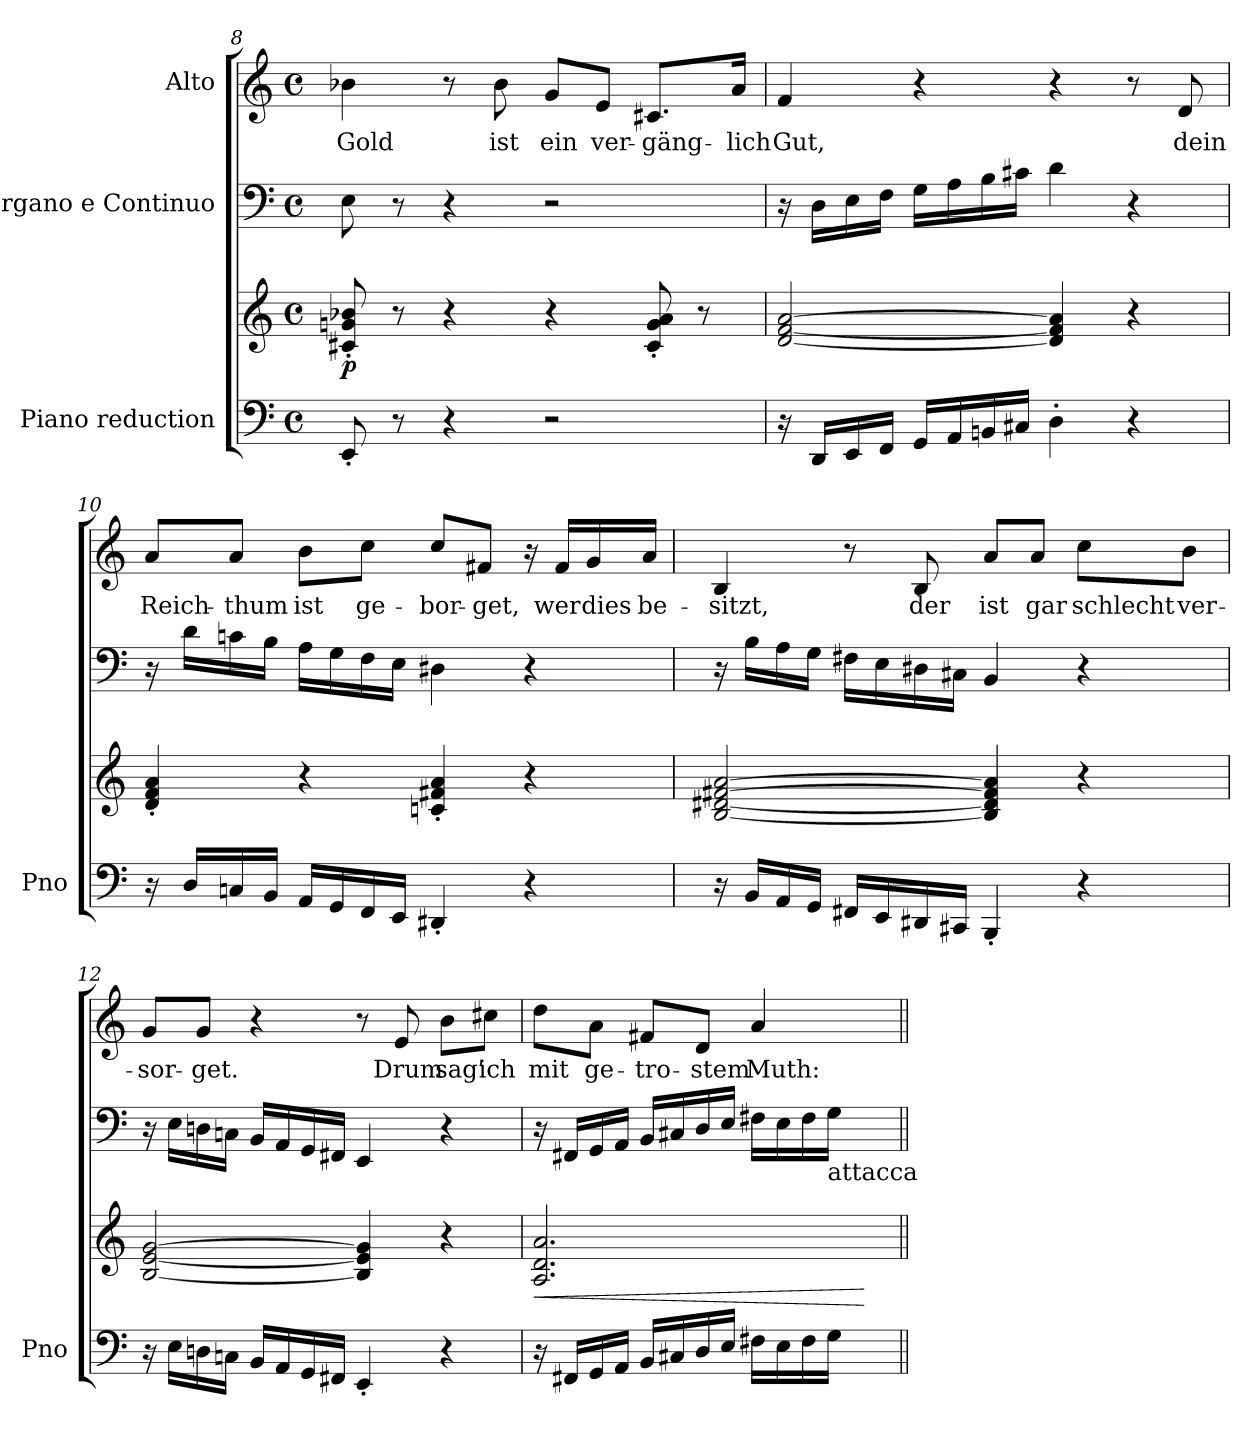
**kern	**kern	**dynam	**kern	**kern	**text
*part3	*part3	*part3	*part2	*part1	*part1
*staff4	*staff3	*staff3/4	*staff2	*staff1	*staff1
*I"Piano reduction	*	*	*I"Organo e Continuo	*I"Alto	*
*I'Pno	*	*	*	*	*
*clefF4	*clefG2	*	*clefF4	*clefG2	*
*k[]	*k[]	*	*k[]	*k[]	*
*M4/4	*M4/4	*	*M4/4	*M4/4	*
*met(c)	*met(c)	*	*met(c)	*met(c)	*
=8	=8	=8	=8	=8	=8
!	!	!LO:DY:b	!	!	!LO:LY:b
8EE'/	8c#X/' 8gn/' 8b-X/'	p	8E\	4b-X\	Gold
8r	8r	.	8r	.	.
4r	4r	.	4r	8r	.
!	!	!	!	!	!LO:LY:b
.	.	.	.	8b-\	ist
!	!	!	!	!	!LO:LY:b
2r	4r	.	2r	8g/L	ein
!	!	!	!	!	!LO:LY:b
.	.	.	.	8e/J	ver-
!	!	!	!	!	!LO:LY:b
.	8c#!/' 8g!/' 8a!/'	.	.	8.c#X/L	gäng-
.	8r	.	.	.	.
!	!	!	!	!	!LO:LY:b
.	.	.	.	16a/Jk	lich
!!LO:LB:g=z
=9	=9	=9	=9	=9	=9
!	!	!	!	!	!LO:LY:b
16r	[2d/ [2f/ [2a/	.	16r	4f/	Gut,
16DD/LL	.	.	16D\LL	.	.
16EE/	.	.	16E\	.	.
16FF/JJ	.	.	16F\JJ	.	.
16GG/LL	.	.	16G\LL	4r	.
16AA/	.	.	16A\	.	.
16BBn/	.	.	16B\	.	.
16C#X/JJ	.	.	16c#X\JJ	.	.
4D'\	4d/] 4f/] 4a/]	.	4d\	4r	.
4r	4r	.	4r	8r	.
!	!	!	!	!	!LO:LY:b
.	.	.	.	8d/	dein
=10	=10	=10	=10	=10	=10
!	!	!	!	!	!LO:LY:b
16r	4d/' 4f/' 4a/'	.	16r	8a/L	Reich-
16D/LL	.	.	16d\LL	.	.
!	!	!	!	!	!LO:LY:b
16Cn/	.	.	16cn\	8a/J	thum
16BB/JJ	.	.	16B\JJ	.	.
!	!	!	!	!	!LO:LY:b
16AA/LL	4r	.	16A\LL	8b\L	ist
16GG/	.	.	16G\	.	.
!	!	!	!	!	!LO:LY:b
16FF/	.	.	16F\	8cc\J	ge-
16EE/JJ	.	.	16E\JJ	.	.
!	!	!	!	!	!LO:LY:b
4DD#X'/	4cn/' 4f#X/' 4a/'	.	4D#X\	8cc/L	bor-
!	!	!	!	!	!LO:LY:b
.	.	.	.	8f#X/J	get,
4r	4r	.	4r	16r	.
!	!	!	!	!	!LO:LY:b
.	.	.	.	16f#/LL	wer
!	!	!	!	!	!LO:LY:b
.	.	.	.	16g/	dies
!	!	!	!	!	!LO:LY:b
.	.	.	.	16a/JJ	be-
=11	=11	=11	=11	=11	=11
!	!	!	!	!	!LO:LY:b
16r	[2B/ [2d#X/ [2f#X/ [2a/	.	16r	4B/	sitzt,
16BB/LL	.	.	16B\LL	.	.
16AA/	.	.	16A\	.	.
16GG/JJ	.	.	16G\JJ	.	.
16FF#X/LL	.	.	16F#X\LL	8r	.
16EE/	.	.	16E\	.	.
!	!	!	!	!	!LO:LY:b
16DD#X/	.	.	16D#X\	8B/	der
16CC#X/JJ	.	.	16C#X\JJ	.	.
!	!	!	!	!	!LO:LY:b
4BBB'/	4B/] 4d#/] 4f#/] 4a/]	.	4BB/	8a/L	ist
!	!	!	!	!	!LO:LY:b
.	.	.	.	8a/J	gar
!	!	!	!	!	!LO:LY:b
4r	4r	.	4r	8cc\L	schlecht
!	!	!	!	!	!LO:LY:b
.	.	.	.	8b\J	ver-
=12	=12	=12	=12	=12	=12
!	!	!	!	!	!LO:LY:b
16r	[2B/ [2e/ [2g/	.	16r	8g/L	sor-
16E\LL	.	.	16E\LL	.	.
!	!	!	!	!	!LO:LY:b
16Dn\	.	.	16Dn\	8g/J	get.
16Cn\JJ	.	.	16Cn\JJ	.	.
16BB/LL	.	.	16BB/LL	4r	.
16AA/	.	.	16AA/	.	.
16GG/	.	.	16GG/	.	.
16FF#X/JJ	.	.	16FF#X/JJ	.	.
4EE'/	4B/] 4e/] 4g/]	.	4EE/	8r	.
!	!	!	!	!	!LO:LY:b
.	.	.	.	8e/	Drum
!	!	!	!	!	!LO:LY:b
4r	4r	.	4r	8b\L	sag'
!	!	!	!	!	!LO:LY:b
.	.	.	.	8cc#X\J	ich
!!LO:LB:g=z
=13	=13	=13	=13	=13	=13
!	!	!LO:HP:b	!	!	!LO:LY:b
16r	2.A/ 2.d/ 2.a/	<	16r	8dd\L	mit
16FF#X/LL	.	.	16FF#X/LL	.	.
!	!	!	!	!	!LO:LY:b
16GG/	.	.	16GG/	8a\J	ge-
16AA/JJ	.	.	16AA/JJ	.	.
!	!	!	!	!	!LO:LY:b
16BB/LL	.	.	16BB/LL	8f#X/L	tro-
16C#X/	.	.	16C#X/	.	.
!	!	!	!	!	!LO:LY:b
16D/	.	.	16D/	8d/J	stem
16E/JJ	.	.	16E/JJ	.	.
!	!	!	!	!	!LO:LY:b
16F#X\LL	.	.	16F#X\LL	4a/	Muth:
16E\	.	.	16E\	.	.
16F#\	.	.	16F#\	.	.
!	!	!	!LO:TX:b:t=attacca	!	!
16G\JJ	.	.	16G\JJ	.	.
.	.	[	.	.	.
=||	=||	=||	=||	=||	=||
*-	*-	*-	*-	*-	*-
